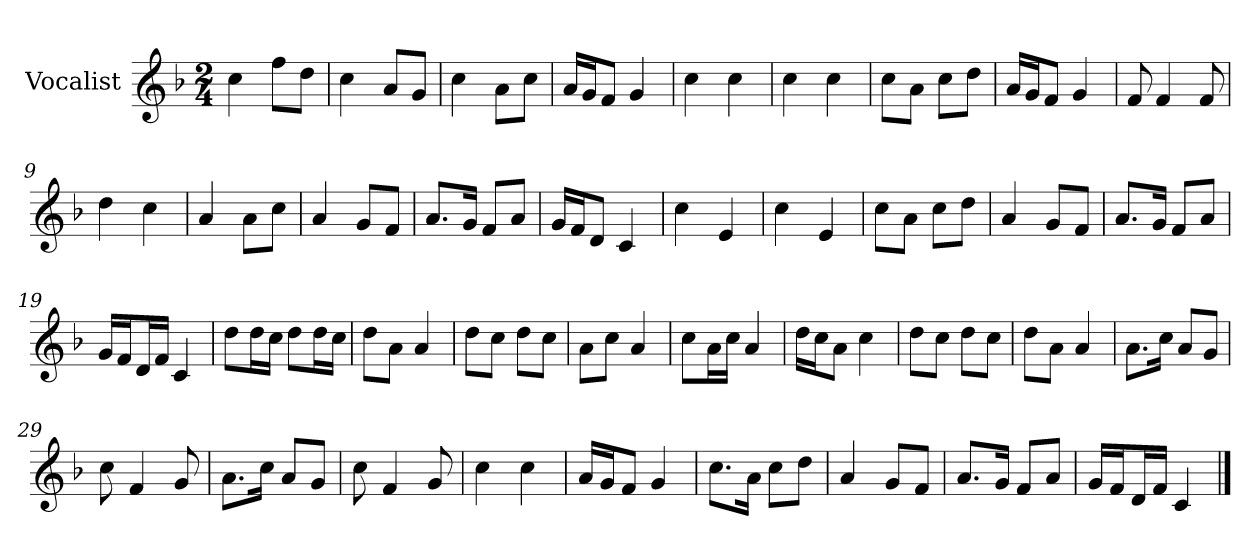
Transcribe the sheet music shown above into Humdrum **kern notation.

**kern
*part1
*staff1
*I"Vocalist
*k[b-]
*F:
*M2/4
=
4cc
8ffL
8ddJ
=1
4cc
8aL
8gJ
=2
4cc
8aL
8ccJ
=3
16aLL
16gJ
8fJ
4g
=4
4cc
4cc
=5
4cc
4cc
=6
8ccL
8aJ
8ccL
8ddJ
=7
16aLL
16gJ
8fJ
4g
=8
8f
4f
8f
=9
4dd
4cc
=10
4a
8aL
8ccJ
=11
4a
8gL
8fJ
=12
8.aL
16gJk
8fL
8aJ
=13
16gLL
16fJ
8dJ
4c
=14
4cc
4e
=15
4cc
4e
=16
8ccL
8aJ
8ccL
8ddJ
=17
4a
8gL
8fJ
=18
8.aL
16gJk
8fL
8aJ
=19
16gLL
16fJ
16dL
16fJJ
4c
=20
8ddL
16ddL
16ccJJ
8ddL
16ddL
16ccJJ
=21
8ddL
8aJ
4a
=22
8ddL
8ccJ
8ddL
8ccJ
=23
8aL
8ccJ
4a
=24
8ccL
16aL
16ccJJ
4a
=25
16ddLL
16ccJ
8aJ
4cc
=26
8ddL
8ccJ
8ddL
8ccJ
=27
8ddL
8aJ
4a
=28
8.aL
16ccJk
8aL
8gJ
=29
8cc
4f
8g
=30
8.aL
16ccJk
8aL
8gJ
=31
8cc
4f
8g
=32
4cc
4cc
=33
16aLL
16gJ
8fJ
4g
=34
8.ccL
16aJk
8ccL
8ddJ
=35
4a
8gL
8fJ
=36
8.aL
16gJk
8fL
8aJ
=37
16gLL
16fJ
16dL
16fJJ
4c
==
*-
